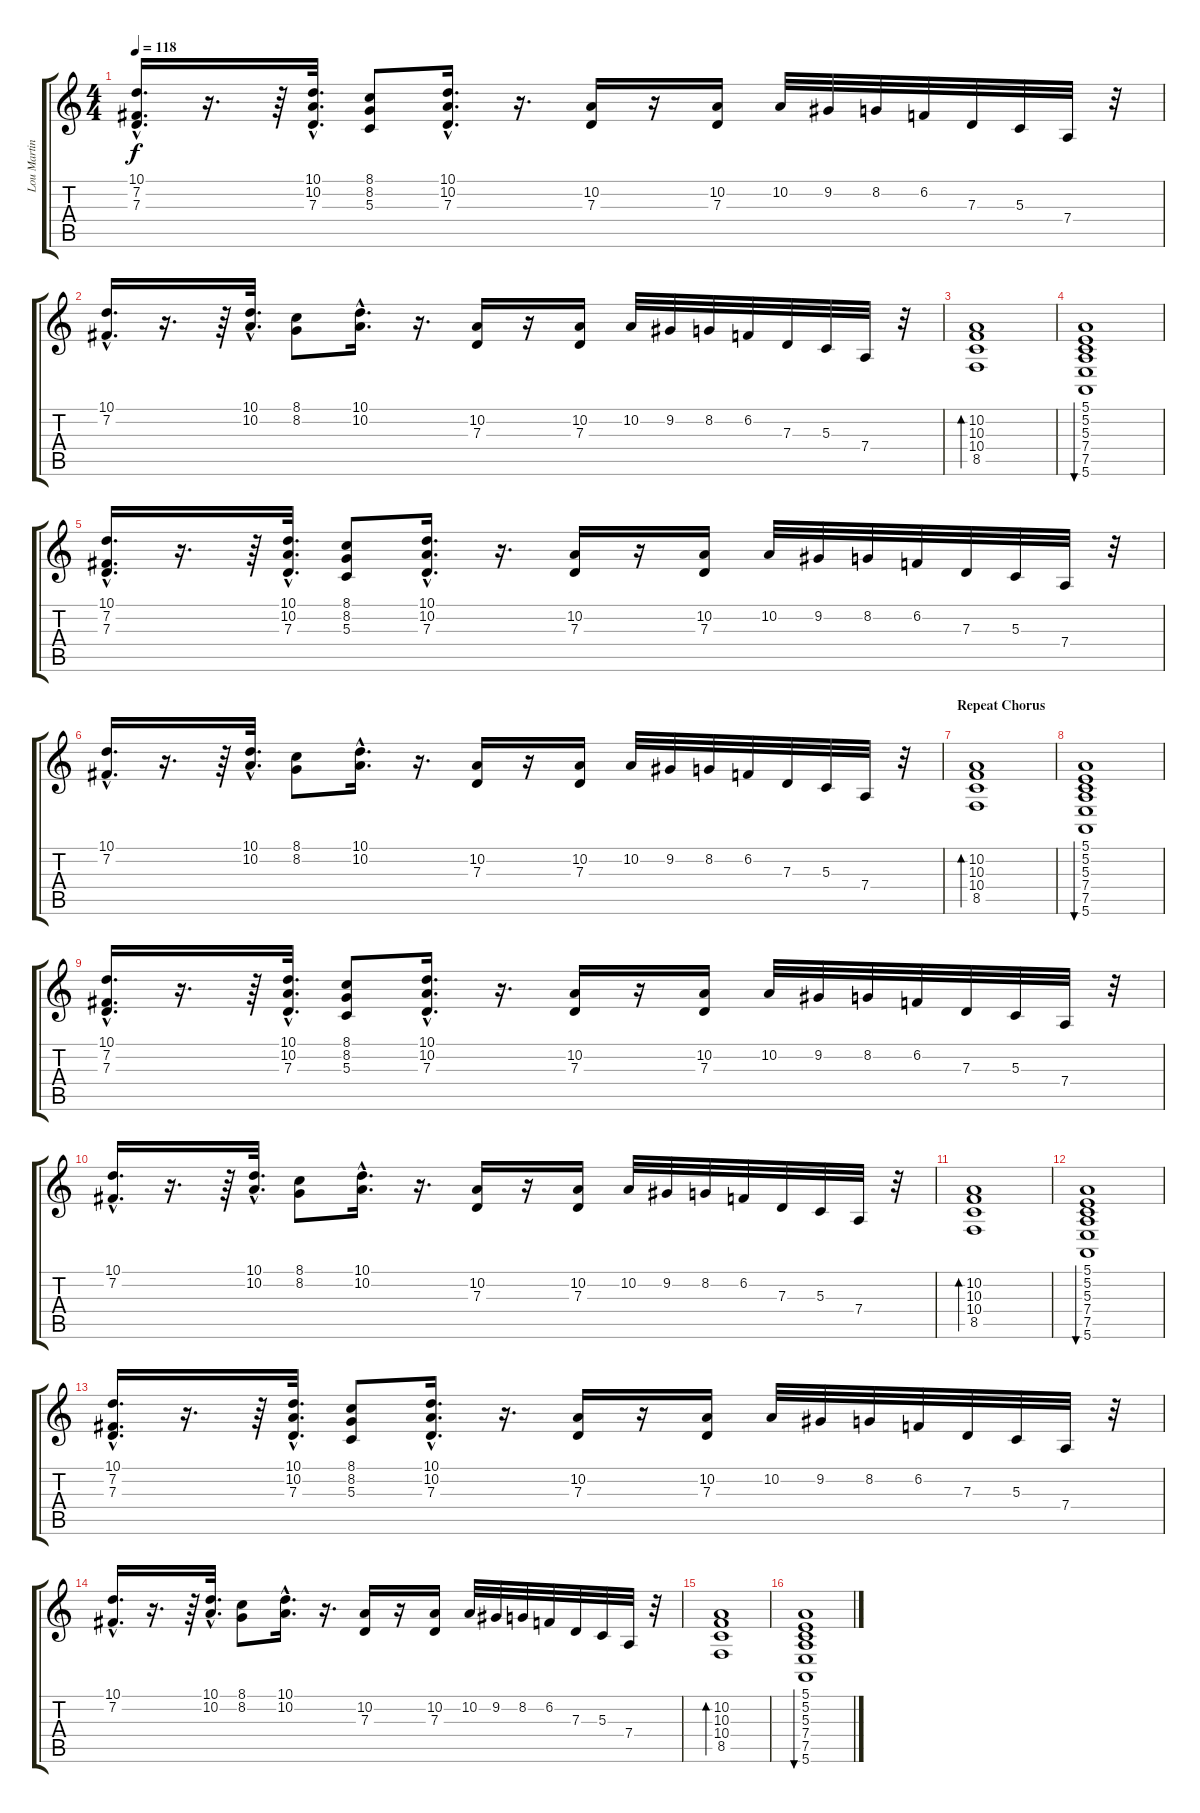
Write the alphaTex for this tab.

\track ("Lou Martin" "Lou Martin") {instrument honkytonkpiano}
\staff {score tabs}
\tuning (E4 B3 G3 D3 A2 E2) {hide}
\ts (4 4)
\tempo 118
\clef g2
\ks c
(10.1{hac} 7.2{hac} 7.3{hac}).16{d dy f} r.16{d} r.64 (10.1{hac} 10.2{hac} 7.3{hac}).32{d} (8.1 8.2 5.3).8 (10.1{hac} 10.2{hac} 7.3{hac}).16{d} r.16{d} (10.2 7.3).16 r.16 (10.2 7.3).16 10.2.32 9.2.32 8.2.32 6.2.32 7.3.32 5.3.32 7.4.32 r.32 |
(10.1{hac} 7.2{hac}).16{d} r.16{d} r.64 (10.1{hac} 10.2{hac}).32{d} (8.1 8.2).8 (10.1{hac} 10.2{hac}).16{d} r.16{d} (10.2 7.3).16 r.16 (10.2 7.3).16 10.2.32 9.2.32 8.2.32 6.2.32 7.3.32 5.3.32 7.4.32 r.32 |
(10.2 10.3 10.4 8.5).1{bd 240} |
(5.1 5.2 5.3 7.4 7.5 5.6).1{bu 240} |
(10.1{hac} 7.2{hac} 7.3{hac}).16{d} r.16{d} r.64 (10.1{hac} 10.2{hac} 7.3{hac}).32{d} (8.1 8.2 5.3).8 (10.1{hac} 10.2{hac} 7.3{hac}).16{d} r.16{d} (10.2 7.3).16 r.16 (10.2 7.3).16 10.2.32 9.2.32 8.2.32 6.2.32 7.3.32 5.3.32 7.4.32 r.32 |
(10.1{hac} 7.2{hac}).16{d} r.16{d} r.64 (10.1{hac} 10.2{hac}).32{d} (8.1 8.2).8 (10.1{hac} 10.2{hac}).16{d} r.16{d} (10.2 7.3).16 r.16 (10.2 7.3).16 10.2.32 9.2.32 8.2.32 6.2.32 7.3.32 5.3.32 7.4.32 r.32 |
\section ("" "Repeat Chorus")
(10.2 10.3 10.4 8.5).1{bd 240} |
(5.1 5.2 5.3 7.4 7.5 5.6).1{bu 240} |
(10.1{hac} 7.2{hac} 7.3{hac}).16{d} r.16{d} r.64 (10.1{hac} 10.2{hac} 7.3{hac}).32{d} (8.1 8.2 5.3).8 (10.1{hac} 10.2{hac} 7.3{hac}).16{d} r.16{d} (10.2 7.3).16 r.16 (10.2 7.3).16 10.2.32 9.2.32 8.2.32 6.2.32 7.3.32 5.3.32 7.4.32 r.32 |
(10.1{hac} 7.2{hac}).16{d} r.16{d} r.64 (10.1{hac} 10.2{hac}).32{d} (8.1 8.2).8 (10.1{hac} 10.2{hac}).16{d} r.16{d} (10.2 7.3).16 r.16 (10.2 7.3).16 10.2.32 9.2.32 8.2.32 6.2.32 7.3.32 5.3.32 7.4.32 r.32 |
(10.2 10.3 10.4 8.5).1{bd 240} |
(5.1 5.2 5.3 7.4 7.5 5.6).1{bu 240} |
(10.1{hac} 7.2{hac} 7.3{hac}).16{d} r.16{d} r.64 (10.1{hac} 10.2{hac} 7.3{hac}).32{d} (8.1 8.2 5.3).8 (10.1{hac} 10.2{hac} 7.3{hac}).16{d} r.16{d} (10.2 7.3).16 r.16 (10.2 7.3).16 10.2.32 9.2.32 8.2.32 6.2.32 7.3.32 5.3.32 7.4.32 r.32 |
(10.1{hac} 7.2{hac}).16{d} r.16{d} r.64 (10.1{hac} 10.2{hac}).32{d} (8.1 8.2).8 (10.1{hac} 10.2{hac}).16{d} r.16{d} (10.2 7.3).16 r.16 (10.2 7.3).16 10.2.32 9.2.32 8.2.32 6.2.32 7.3.32 5.3.32 7.4.32 r.32 |
(10.2 10.3 10.4 8.5).1{bd 240} |
(5.1 5.2 5.3 7.4 7.5 5.6).1{bu 240}
